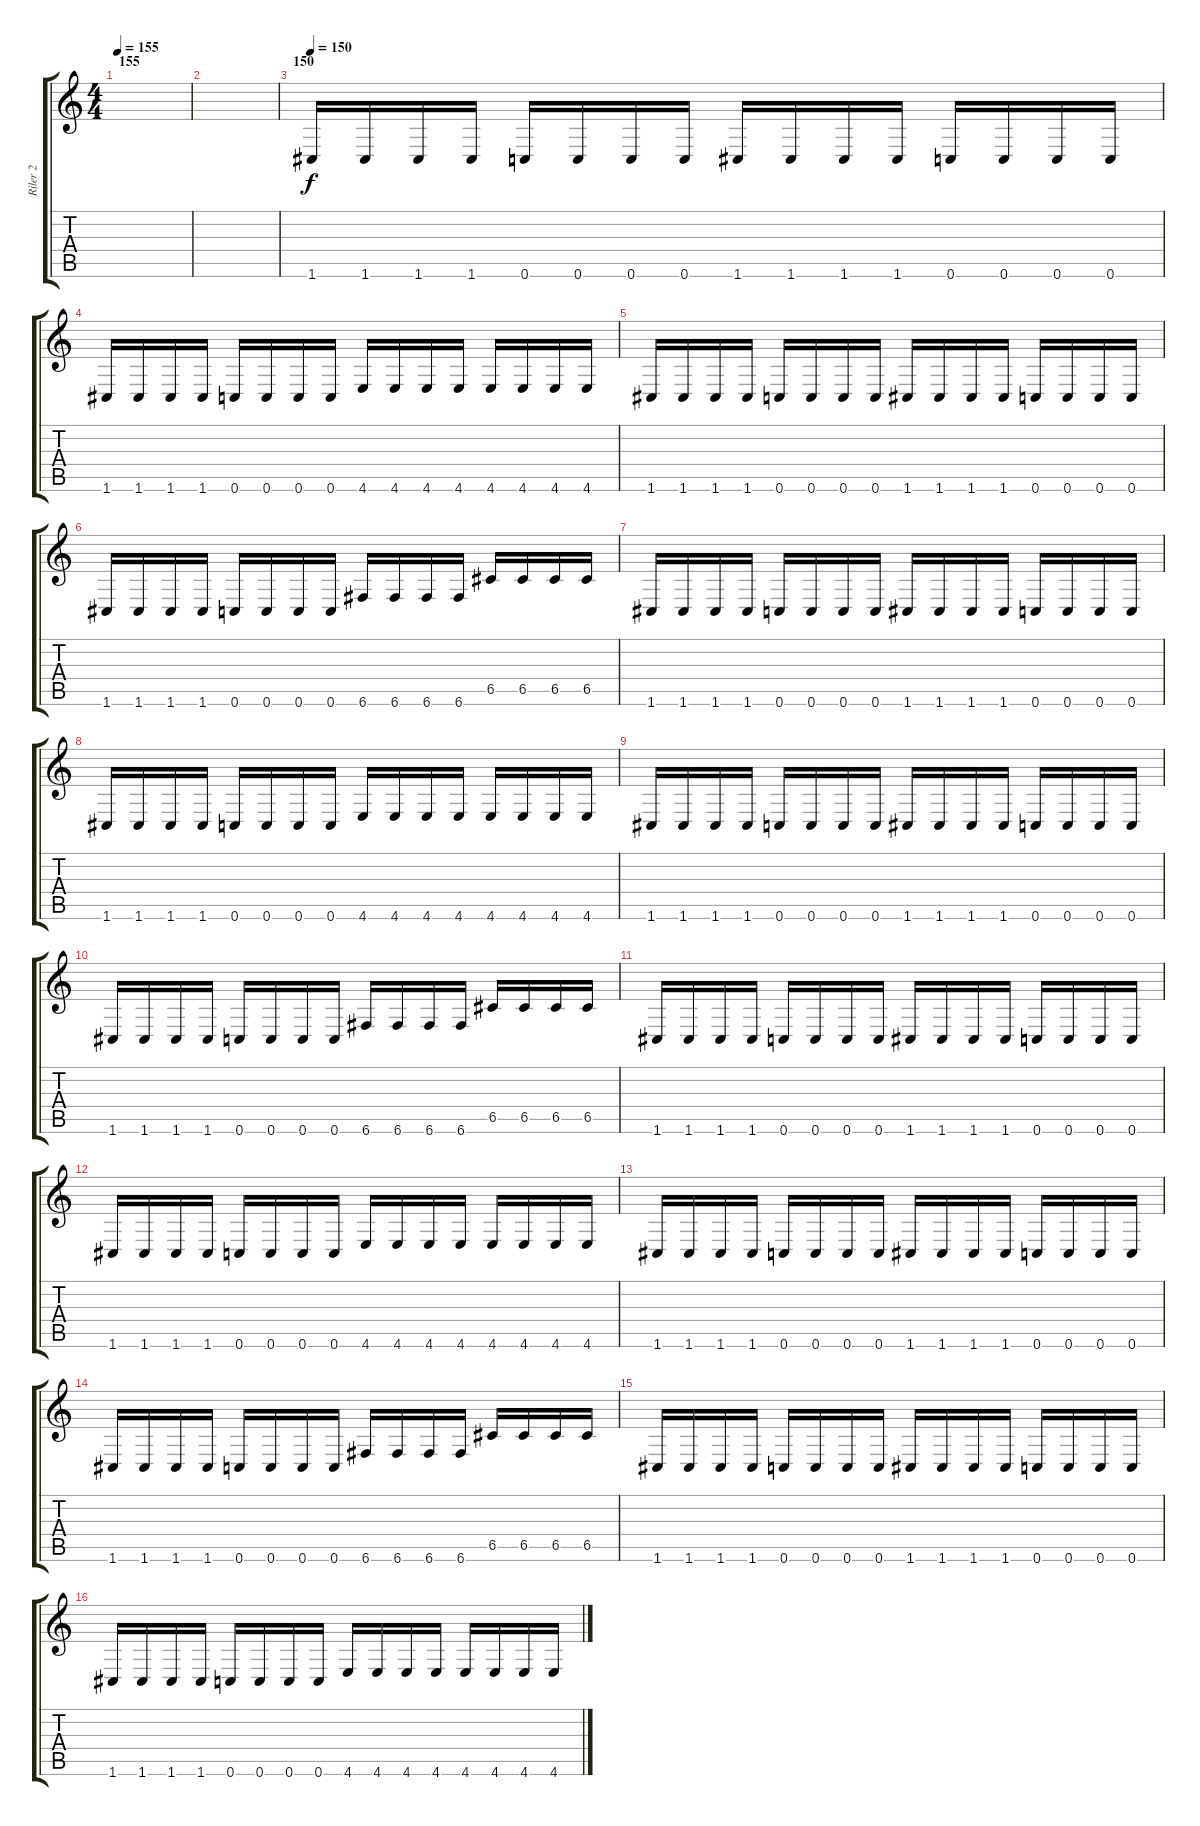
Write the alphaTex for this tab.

\track ("Riler 2" "Riler 2") {instrument distortionguitar}
\staff {score tabs}
\tuning (D4 A3 F3 C3 G2 C2) {hide}
\ts (4 4)
\section ("" "155")
\tempo 155
\clef g2
\ks c
|
|
\section ("" "150")
\tempo 150
1.6.16 1.6.16 1.6.16 1.6.16 0.6.16 0.6.16 0.6.16 0.6.16 1.6.16 1.6.16 1.6.16 1.6.16 0.6.16 0.6.16 0.6.16 0.6.16 |
1.6.16 1.6.16 1.6.16 1.6.16 0.6.16 0.6.16 0.6.16 0.6.16 4.6.16 4.6.16 4.6.16 4.6.16 4.6.16 4.6.16 4.6.16 4.6.16 |
1.6.16 1.6.16 1.6.16 1.6.16 0.6.16 0.6.16 0.6.16 0.6.16 1.6.16 1.6.16 1.6.16 1.6.16 0.6.16 0.6.16 0.6.16 0.6.16 |
1.6.16 1.6.16 1.6.16 1.6.16 0.6.16 0.6.16 0.6.16 0.6.16 6.6.16 6.6.16 6.6.16 6.6.16 6.5.16 6.5.16 6.5.16 6.5.16 |
1.6.16 1.6.16 1.6.16 1.6.16 0.6.16 0.6.16 0.6.16 0.6.16 1.6.16 1.6.16 1.6.16 1.6.16 0.6.16 0.6.16 0.6.16 0.6.16 |
1.6.16 1.6.16 1.6.16 1.6.16 0.6.16 0.6.16 0.6.16 0.6.16 4.6.16 4.6.16 4.6.16 4.6.16 4.6.16 4.6.16 4.6.16 4.6.16 |
1.6.16 1.6.16 1.6.16 1.6.16 0.6.16 0.6.16 0.6.16 0.6.16 1.6.16 1.6.16 1.6.16 1.6.16 0.6.16 0.6.16 0.6.16 0.6.16 |
1.6.16 1.6.16 1.6.16 1.6.16 0.6.16 0.6.16 0.6.16 0.6.16 6.6.16 6.6.16 6.6.16 6.6.16 6.5.16 6.5.16 6.5.16 6.5.16 |
1.6.16 1.6.16 1.6.16 1.6.16 0.6.16 0.6.16 0.6.16 0.6.16 1.6.16 1.6.16 1.6.16 1.6.16 0.6.16 0.6.16 0.6.16 0.6.16 |
1.6.16 1.6.16 1.6.16 1.6.16 0.6.16 0.6.16 0.6.16 0.6.16 4.6.16 4.6.16 4.6.16 4.6.16 4.6.16 4.6.16 4.6.16 4.6.16 |
1.6.16 1.6.16 1.6.16 1.6.16 0.6.16 0.6.16 0.6.16 0.6.16 1.6.16 1.6.16 1.6.16 1.6.16 0.6.16 0.6.16 0.6.16 0.6.16 |
1.6.16 1.6.16 1.6.16 1.6.16 0.6.16 0.6.16 0.6.16 0.6.16 6.6.16 6.6.16 6.6.16 6.6.16 6.5.16 6.5.16 6.5.16 6.5.16 |
1.6.16 1.6.16 1.6.16 1.6.16 0.6.16 0.6.16 0.6.16 0.6.16 1.6.16 1.6.16 1.6.16 1.6.16 0.6.16 0.6.16 0.6.16 0.6.16 |
1.6.16 1.6.16 1.6.16 1.6.16 0.6.16 0.6.16 0.6.16 0.6.16 4.6.16 4.6.16 4.6.16 4.6.16 4.6.16 4.6.16 4.6.16 4.6.16
